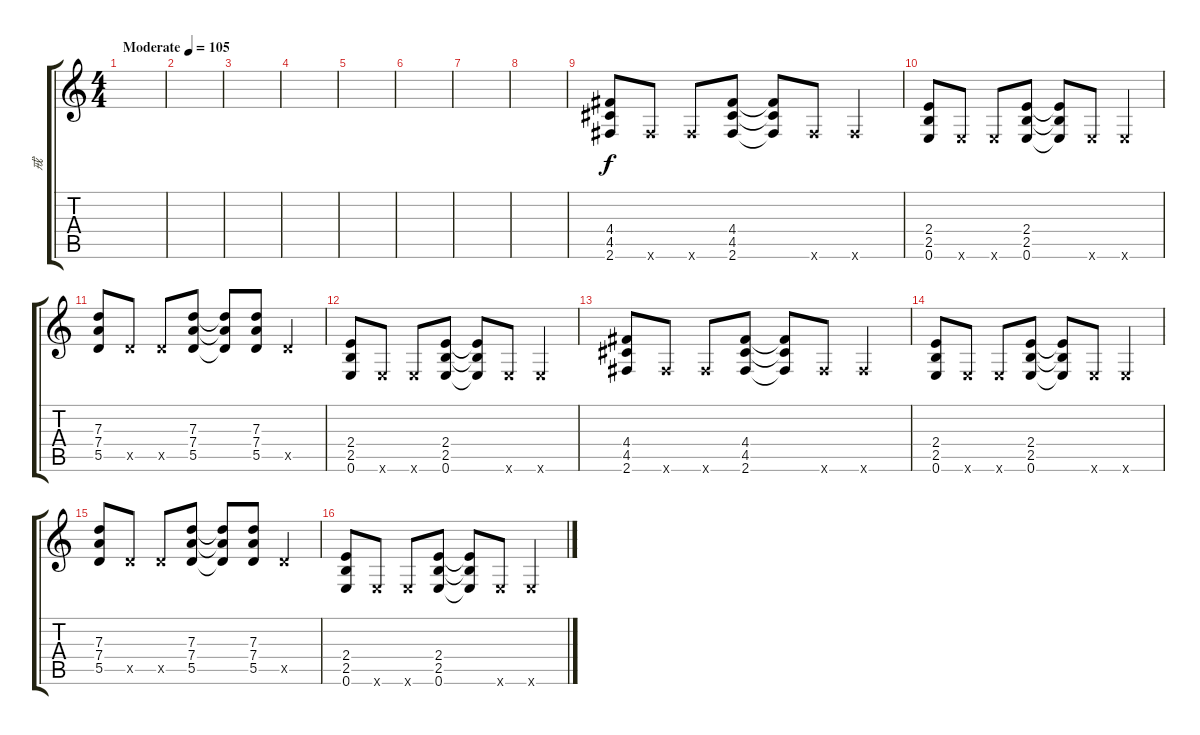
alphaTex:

\track ("戒" "戒") {instrument overdrivenguitar}
\staff {score tabs}
\tuning (E4 B3 G3 D3 A2 E2) {hide}
\ts (4 4)
\tempo (105 "Moderate")
\clef g2
\ks c
|
|
|
|
|
|
|
|
(4.4 4.5 2.6).8 2.6{x}.8 2.6{x}.8 (4.4 4.5 2.6).8 (4.4{t} 4.5{t} 2.6{t}).8 2.6{x}.8 2.6{x}.4 |
(2.4 2.5 0.6).8 0.6{x}.8 0.6{x}.8 (2.4 2.5 0.6).8 (2.4{t} 2.5{t} 0.6{t}).8 0.6{x}.8 0.6{x}.4 |
(7.3 7.4 5.5).8 5.5{x}.8 5.5{x}.8 (7.3 7.4 5.5).8 (7.3{t} 7.4{t} 5.5{t}).8 (7.3 7.4 5.5).8 5.5{x}.4 |
(2.4 2.5 0.6).8 0.6{x}.8 0.6{x}.8 (2.4 2.5 0.6).8 (2.4{t} 2.5{t} 0.6{t}).8 0.6{x}.8 0.6{x}.4 |
(4.4 4.5 2.6).8 2.6{x}.8 2.6{x}.8 (4.4 4.5 2.6).8 (4.4{t} 4.5{t} 2.6{t}).8 2.6{x}.8 2.6{x}.4 |
(2.4 2.5 0.6).8 0.6{x}.8 0.6{x}.8 (2.4 2.5 0.6).8 (2.4{t} 2.5{t} 0.6{t}).8 0.6{x}.8 0.6{x}.4 |
(7.3 7.4 5.5).8 5.5{x}.8 5.5{x}.8 (7.3 7.4 5.5).8 (7.3{t} 7.4{t} 5.5{t}).8 (7.3 7.4 5.5).8 5.5{x}.4 |
(2.4 2.5 0.6).8 0.6{x}.8 0.6{x}.8 (2.4 2.5 0.6).8 (2.4{t} 2.5{t} 0.6{t}).8 0.6{x}.8 0.6{x}.4
